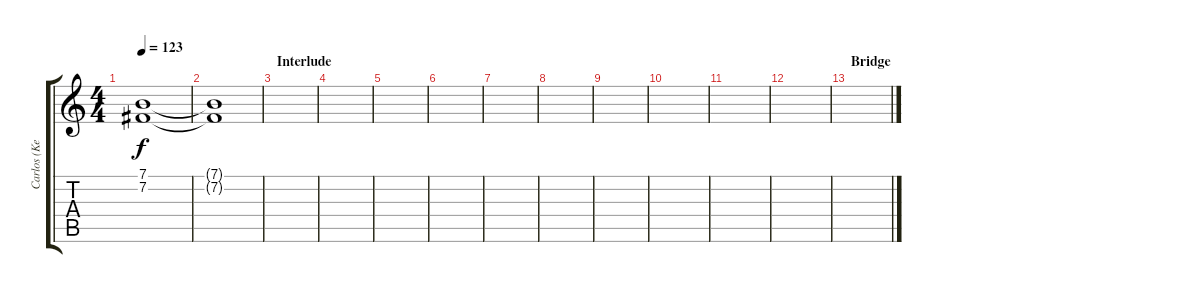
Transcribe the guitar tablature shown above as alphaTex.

\track ("Carlos (Keys)" "Carlos (Ke") {instrument synthstrings1}
\staff {score tabs}
\tuning (E4 B3 G3 D3 A2 E2) {hide}
\ts (4 4)
\tempo 123
\clef g2
\ks c
(7.1{t} 7.2{t}).1{dy f} |
(7.1{t} 7.2{t}).1 |
\section ("" "Interlude")
|
|
|
|
|
|
|
|
|
|
\section ("" "Bridge")
